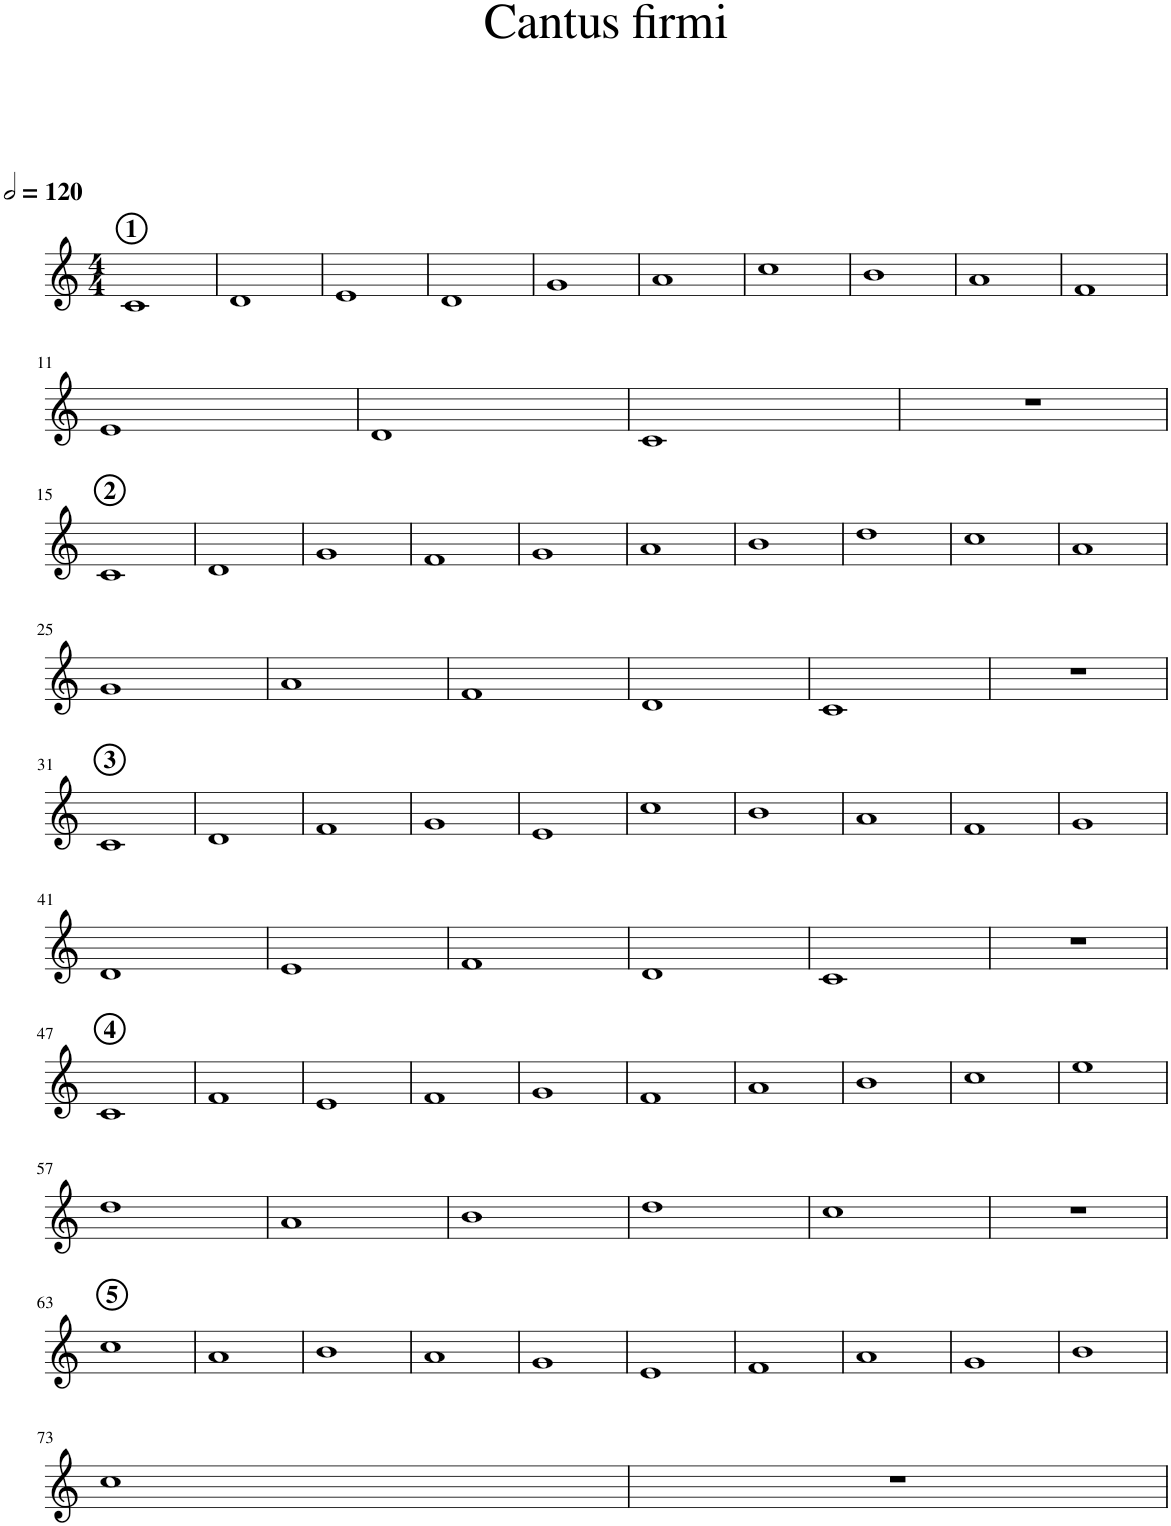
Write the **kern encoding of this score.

**kern
*part1
*staff1
*I"Piano
*I'Pno.
*clefG2
*k[]
*M4/4
*MM240
=1
!LO:TX:a:B:t=1
1c
=2
1d
=3
1e
=4
1d
=5
1g
=6
1a
=7
1cc
=8
1b
=9
1a
=10
1f
!!LO:LB:g=z
=11
1e
=12
1d
=13
1c
=14
1r
!!LO:LB:g=z
=15
!LO:TX:a:B:t=2
1c
=16
1d
=17
1g
=18
1f
=19
1g
=20
1a
=21
1b
=22
1dd
=23
1cc
=24
1a
!!LO:LB:g=z
=25
1g
=26
1a
=27
1f
=28
1d
=29
1c
=30
1r
!!LO:LB:g=z
=31
!LO:TX:a:B:t=3
1c
=32
1d
=33
1f
=34
1g
=35
1e
=36
1cc
=37
1b
=38
1a
=39
1f
=40
1g
!!LO:LB:g=z
=41
1d
=42
1e
=43
1f
=44
1d
=45
1c
=46
1r
!!LO:LB:g=z
=47
!LO:TX:a:B:t=4
1c
=48
1f
=49
1e
=50
1f
=51
1g
=52
1f
=53
1a
=54
1b
=55
1cc
=56
1ee
!!LO:LB:g=z
=57
1dd
=58
1a
=59
1b
=60
1dd
=61
1cc
=62
1r
!!LO:LB:g=z
=63
!LO:TX:a:B:t=5
1cc
=64
1a
=65
1b
=66
1a
=67
1g
=68
1e
=69
1f
=70
1a
=71
1g
=72
1b
!!LO:LB:g=z
=73
1cc
=74
1r
=
*-
